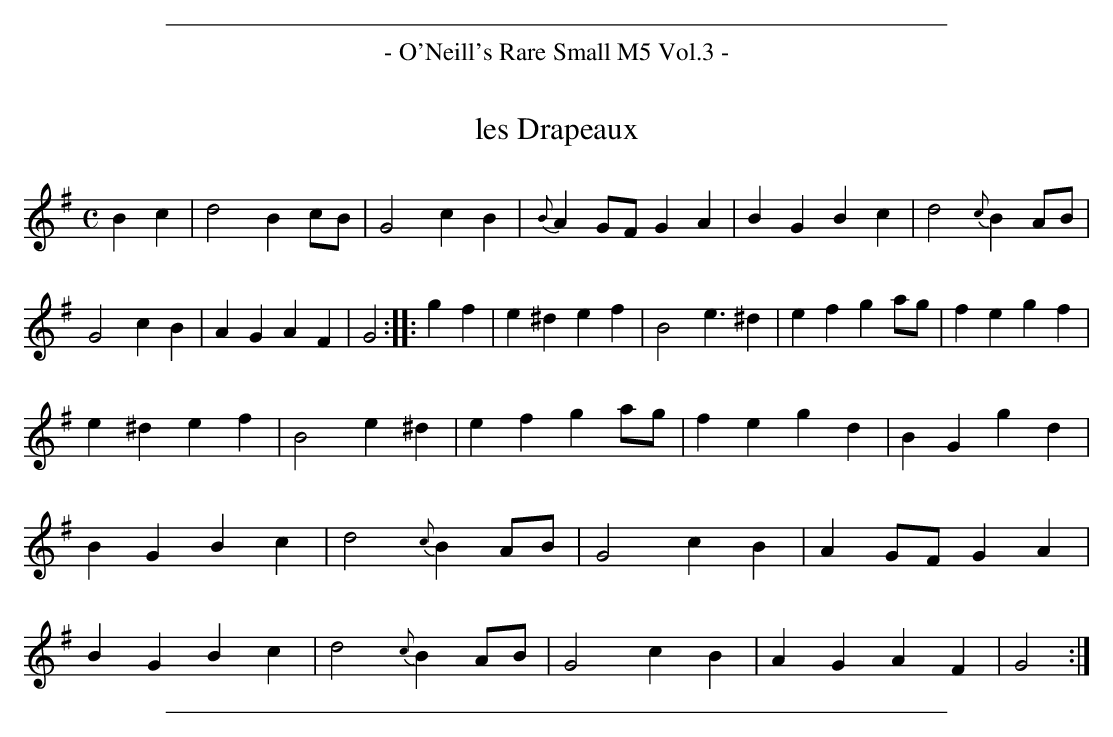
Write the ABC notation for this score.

X:1
T: les Drapeaux
M: C
L: 1/8
K: G
B2c2 |\
d4 B2cB | G4 c2B2 | {B}A2GF G2A2 | B2G2 B2c2 |\
d4 {c}B2AB | G4 c2B2 | A2G2 A2F2 | G4 ::\
g2f2 | e2^d2 e2f2 | B4 e3^d2 | e2f2 g2ag | f2e2 g2f2 |
e2^d2 e2f2 | B4 e2^d2 | e2f2 g2ag | f2e2 g2d2 |\
B2G2 g2d2 | B2G2 B2c2 | d4 {c}B2AB | G4 c2B2 |\
A2GF G2A2 | B2G2 B2c2 | d4 {c}B2AB | G4 c2B2 | A2G2 A2F2 | G4 :|
